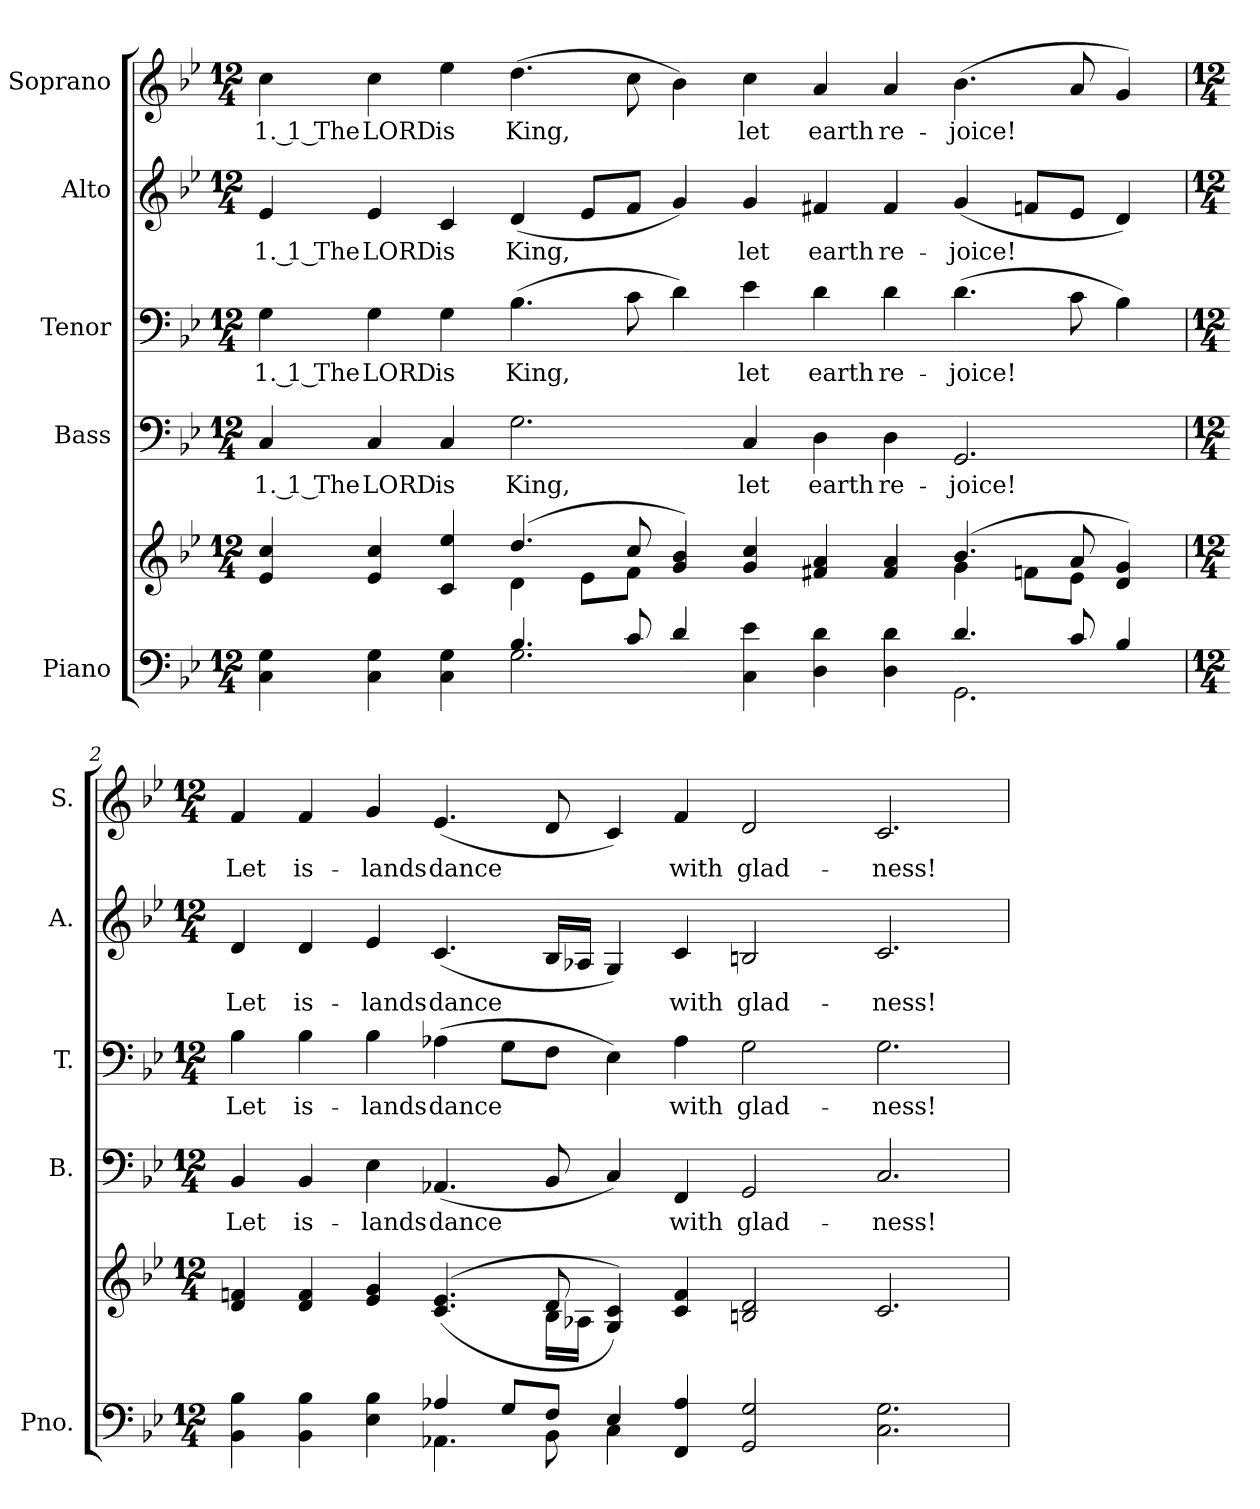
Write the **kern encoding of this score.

**kern	**kern	**kern	**text	**kern	**text	**kern	**text	**kern	**text
*part5	*part5	*part4	*part4	*part3	*part3	*part2	*part2	*part1	*part1
*staff6	*staff5	*staff4	*staff4	*staff3	*staff3	*staff2	*staff2	*staff1	*staff1
*I"Piano	*	*I"Bass	*	*I"Tenor	*	*I"Alto	*	*I"Soprano	*
*I'Pno.	*	*I'B.	*	*I'T.	*	*I'A.	*	*I'S.	*
!!LO:PB:g=z
*clefF4	*clefG2	*clefF4	*	*clefF4	*	*clefG2	*	*clefG2	*
*k[b-e-]	*k[b-e-]	*k[b-e-]	*	*k[b-e-]	*	*k[b-e-]	*	*k[b-e-]	*
*B-:	*B-:	*B-:	*	*B-:	*	*B-:	*	*B-:	*
*M12/4	*M12/4	*M12/4	*	*M12/4	*	*M12/4	*	*M12/4	*
*MM150	*MM150	*MM150	*	*MM150	*	*MM150	*	*MM150	*
=1	=1	=1	=1	=1	=1	=1	=1	=1	=1
*^	*^	*	*	*	*	*	*	*	*
!	!	!	!	!	!LO:LY:b:color=#000000	!	!	!	!	!	!
!	!	!	!	!	!	!	!LO:LY:b:color=#000000	!	!	!	!
!	!	!	!	!	!	!	!	!	!LO:LY:b:color=#000000	!	!
!	!	!	!	!	!	!	!	!	!	!	!LO:LY:b:color=#000000
4Ci\ 4Gi	2ryy	4e-i/ 4cci	2ryy	4Ci/	1. 1 The	4Gi\	1. 1 The	4e-i/	1. 1 The	4cci\	1. 1 The
!	!	!	!	!	!LO:LY:b:color=#000000	!	!	!	!	!	!
!	!	!	!	!	!	!	!LO:LY:b:color=#000000	!	!	!	!
!	!	!	!	!	!	!	!	!	!LO:LY:b:color=#000000	!	!
!	!	!	!	!	!	!	!	!	!	!	!LO:LY:b:color=#000000
4Ci\ 4Gi	.	4e-i/ 4cci	.	4Ci/	LORD	4Gi\	LORD	4e-i/	LORD	4cci\	LORD
!	!	!	!	!	!LO:LY:b:color=#000000	!	!	!	!	!	!
!	!	!	!	!	!	!	!LO:LY:b:color=#000000	!	!	!	!
!	!	!	!	!	!	!	!	!	!LO:LY:b:color=#000000	!	!
!	!	!	!	!	!	!	!	!	!	!	!LO:LY:b:color=#000000
4Ci\ 4Gi	4ryy	4ci/ 4ee-i	4ryy	4Ci/	is	4Gi\	is	4ci/	is	4ee-i\	is
!	!	!	!	!	!LO:LY:b:color=#000000	!	!	!	!	!	!
!	!	!	!	!	!	!	!LO:LY:b:color=#000000	!	!	!	!
!	!	!	!	!	!	!	!	!	!LO:LY:b:color=#000000	!	!
!	!	!	!	!	!	!	!	!	!	!	!LO:LY:b:color=#000000
4.B-i/	2.Gi\	(4.ddi/	(4di\	2.Gi\	King,	(4.B-i\	King,	(4di/	King,	(4.ddi\	King,
.	.	.	8e-i\L	.	.	.	.	8e-i/L	.	.	.
8ci/	.	8cci/	8fi\J	.	.	8ci\	.	8fi/J	.	8cci\	.
4di/	.	4gi/ 4b-i)	4ryy)	.	.	4di\)	.	4gi/)	.	4b-i\)	.
!	!	!	!	!	!LO:LY:b:color=#000000	!	!	!	!	!	!
!	!	!	!	!	!	!	!LO:LY:b:color=#000000	!	!	!	!
!	!	!	!	!	!	!	!	!	!LO:LY:b:color=#000000	!	!
!	!	!	!	!	!	!	!	!	!	!	!LO:LY:b:color=#000000
4Ci\ 4e-i	2ryy	4gi/ 4cci	2ryy	4Ci/	let	4e-i\	let	4gi/	let	4cci\	let
!	!	!	!	!	!LO:LY:b:color=#000000	!	!	!	!	!	!
!	!	!	!	!	!	!	!LO:LY:b:color=#000000	!	!	!	!
!	!	!	!	!	!	!	!	!	!LO:LY:b:color=#000000	!	!
!	!	!	!	!	!	!	!	!	!	!	!LO:LY:b:color=#000000
4Di\ 4di	.	4f#Xi/ 4ai	.	4Di\	earth	4di\	earth	4f#Xi/	earth	4ai/	earth
!	!	!	!	!	!LO:LY:b:color=#000000	!	!	!	!	!	!
!	!	!	!	!	!	!	!LO:LY:b:color=#000000	!	!	!	!
!	!	!	!	!	!	!	!	!	!LO:LY:b:color=#000000	!	!
!	!	!	!	!	!	!	!	!	!	!	!LO:LY:b:color=#000000
4Di\ 4di	4ryy	4f#i/ 4ai	4ryy	4Di\	re-	4di\	re-	4f#i/	re-	4ai/	re-
!	!	!	!	!	!LO:LY:b:color=#000000	!	!	!	!	!	!
!	!	!	!	!	!	!	!LO:LY:b:color=#000000	!	!	!	!
!	!	!	!	!	!	!	!	!	!LO:LY:b:color=#000000	!	!
!	!	!	!	!	!	!	!	!	!	!	!LO:LY:b:color=#000000
4.di/	2.GGi\	(4.b-i/	(4gi\	2.GGi/	-joice!	(4.di\	-joice!	(4gi/	-joice!	(4.b-i\	-joice!
.	.	.	8fni\L	.	.	.	.	8fni/L	.	.	.
8ci/	.	8ai/	8e-i\J	.	.	8ci\	.	8e-i/J	.	8ai/	.
4B-i/	.	4di/ 4gi)	4ryy)	.	.	4B-i\)	.	4di/)	.	4gi/)	.
=2	=2	=2	=2	=2	=2	=2	=2	=2	=2	=2	=2
*M12/4	*	*M12/4	*	*M12/4	*	*M12/4	*	*M12/4	*	*M12/4	*
!	!	!	!	!	!LO:LY:b:color=#000000	!	!	!	!	!	!
!	!	!	!	!	!	!	!LO:LY:b:color=#000000	!	!	!	!
!	!	!	!	!	!	!	!	!	!LO:LY:b:color=#000000	!	!
!	!	!	!	!	!	!	!	!	!	!	!LO:LY:b:color=#000000
4BB-i\ 4B-i	2ryy	4di/ 4fni	1ryy	4BB-i/	Let	4B-i\	Let	4di/	Let	4fi/	Let
!	!	!	!	!	!LO:LY:b:color=#000000	!	!	!	!	!	!
!	!	!	!	!	!	!	!LO:LY:b:color=#000000	!	!	!	!
!	!	!	!	!	!	!	!	!	!LO:LY:b:color=#000000	!	!
!	!	!	!	!	!	!	!	!	!	!	!LO:LY:b:color=#000000
4BB-i\ 4B-i	.	4di/ 4fi	.	4BB-i/	is-	4B-i\	is-	4di/	is-	4fi/	is-
!	!	!	!	!	!LO:LY:b:color=#000000	!	!	!	!	!	!
!	!	!	!	!	!	!	!LO:LY:b:color=#000000	!	!	!	!
!	!	!	!	!	!	!	!	!	!LO:LY:b:color=#000000	!	!
!	!	!	!	!	!	!	!	!	!	!	!LO:LY:b:color=#000000
4E-i\ 4B-i	4ryy	4e-i/ 4gi	.	4E-i\	-lands	4B-i\	-lands	4e-i/	-lands	4gi/	-lands
!	!	!	!	!	!LO:LY:b:color=#000000	!	!	!	!	!	!
!	!	!	!	!	!	!	!LO:LY:b:color=#000000	!	!	!	!
!	!	!	!	!	!	!	!	!	!LO:LY:b:color=#000000	!	!
!	!	!	!	!	!	!	!	!	!	!	!LO:LY:b:color=#000000
4A-Xi/	4.AA-Xi\	((4.ci/ 4.e-i	.	(4.AA-Xi/	dance	(4A-Xi\	dance	(4.ci/	dance	(4.e-i/	dance
8Gi/L	.	.	8ryy	.	.	8Gi\L	.	.	.	.	.
8Fi/J	8BB-i\	8di/	16B-i\LL	8BB-i/	.	8Fi\J	.	16B-i/LL	.	8di/	.
.	.	.	16A-Xi\JJ	.	.	.	.	16A-Xi/JJ	.	.	.
4E-i/	4Ci\	4Gi/ 4ci))	4ryy	4Ci/)	.	4E-i\)	.	4Gi/)	.	4ci/)	.
!	!	!	!	!	!LO:LY:b:color=#000000	!	!	!	!	!	!
!	!	!	!	!	!	!	!LO:LY:b:color=#000000	!	!	!	!
!	!	!	!	!	!	!	!	!	!LO:LY:b:color=#000000	!	!
!	!	!	!	!	!	!	!	!	!	!	!LO:LY:b:color=#000000
4FFi/ 4A-i	2ryy	4ci/ 4fi	2ryy	4FFi/	with	4A-i\	with	4ci/	with	4fi/	with
!	!	!	!	!	!LO:LY:b:color=#000000	!	!	!	!	!	!
!	!	!	!	!	!	!	!LO:LY:b:color=#000000	!	!	!	!
!	!	!	!	!	!	!	!	!	!LO:LY:b:color=#000000	!	!
!	!	!	!	!	!	!	!	!	!	!	!LO:LY:b:color=#000000
2GGi/ 2Gi	.	2Bni/ 2di	.	2GGi/	glad-	2Gi\	glad-	2Bni/	glad-	2di/	glad-
.	1ryy	.	1ryy	.	.	.	.	.	.	.	.
!	!	!	!	!	!LO:LY:b:color=#000000	!	!	!	!	!	!
!	!	!	!	!	!	!	!LO:LY:b:color=#000000	!	!	!	!
!	!	!	!	!	!	!	!	!	!LO:LY:b:color=#000000	!	!
!	!	!	!	!	!	!	!	!	!	!	!LO:LY:b:color=#000000
2.Ci\ 2.Gi	.	2.ci/	.	2.Ci/	-ness!	2.Gi\	-ness!	2.ci/	-ness!	2.ci/	-ness!
*v	*v	*	*	*	*	*	*	*	*	*	*
*	*v	*v	*	*	*	*	*	*	*	*
=	=	=	=	=	=	=	=	=	=
*-	*-	*-	*-	*-	*-	*-	*-	*-	*-
